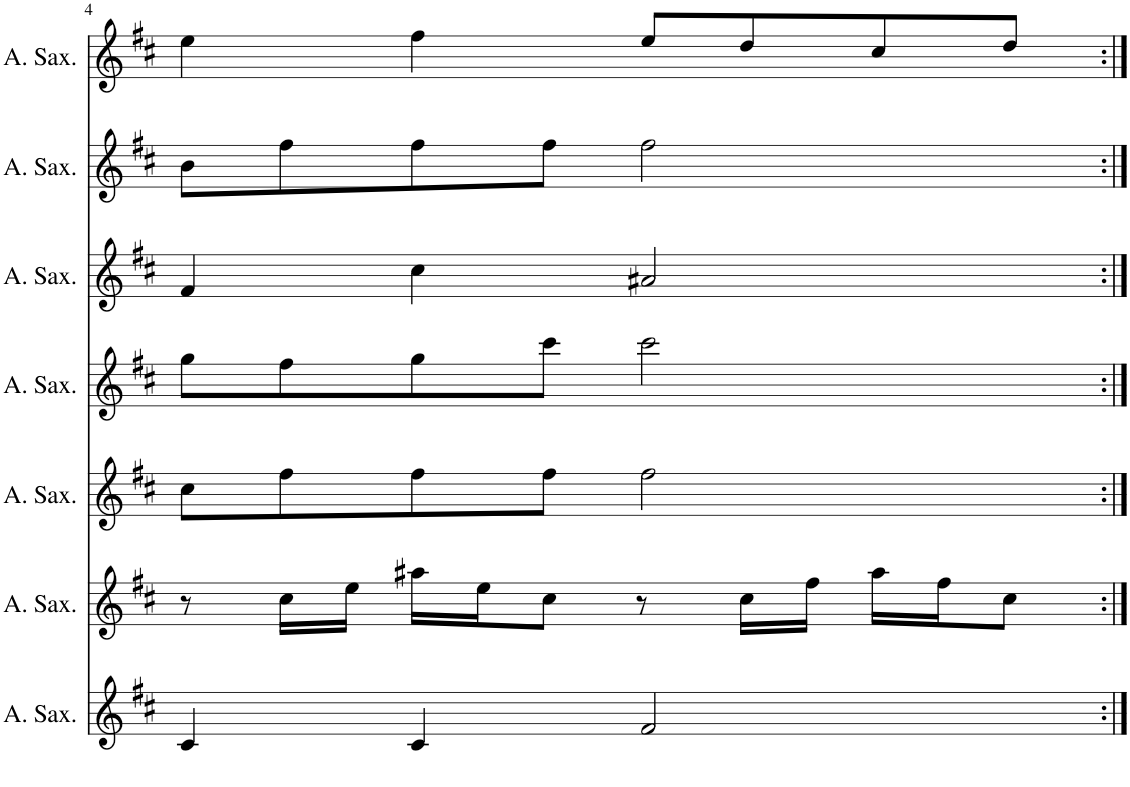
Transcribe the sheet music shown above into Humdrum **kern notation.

**kern	**kern	**kern	**kern	**kern	**kern	**kern
*part7	*part6	*part5	*part4	*part3	*part2	*part1
*staff7	*staff6	*staff5	*staff4	*staff3	*staff2	*staff1
*I"Alt Saxophon	*I"Alt Saxophon	*I"Alt Saxophon	*I"Alt Saxophon	*I"Alt Saxophon	*I"Alt Saxophon	*I"Alt Saxophon
*I'A. Sax.	*I'A. Sax.	*I'A. Sax.	*I'A. Sax.	*I'A. Sax.	*I'A. Sax.	*I'A. Sax.
!!LO:PB:g=z
*clefG2	*clefG2	*clefG2	*clefG2	*clefG2	*clefG2	*clefG2
*Trd5c9	*Trd5c9	*Trd5c9	*Trd5c9	*Trd5c9	*Trd5c9	*Trd5c9
*k[f#c#]	*k[f#c#]	*k[f#c#]	*k[f#c#]	*k[f#c#]	*k[f#c#]	*k[f#c#]
*M4/4	*M4/4	*M4/4	*M4/4	*M4/4	*M4/4	*M4/4
=4	=4	=4	=4	=4	=4	=4
4c#/	8r	8cc#\L	8gg\L	4f#/	8b\L	4ee\
.	16cc#\LL	8ff#\	8ff#\	.	8ff#\	.
.	16ee\JJ	.	.	.	.	.
4c#/	16aa#X\LL	8ff#\	8gg\	4cc#\	8ff#\	4ff#\
.	16ee\J	.	.	.	.	.
.	8cc#\J	8ff#\J	8ccc#\J	.	8ff#\J	.
2f#/	8r	2ff#\	2ccc#\	2a#X/	2ff#\	8ee/L
.	16cc#\LL	.	.	.	.	8dd/
.	16ff#\JJ	.	.	.	.	.
.	16aa#\LL	.	.	.	.	8cc#/
.	16ff#\J	.	.	.	.	.
.	8cc#\J	.	.	.	.	8dd/J
=:|!	=:|!	=:|!	=:|!	=:|!	=:|!	=:|!
*-	*-	*-	*-	*-	*-	*-
